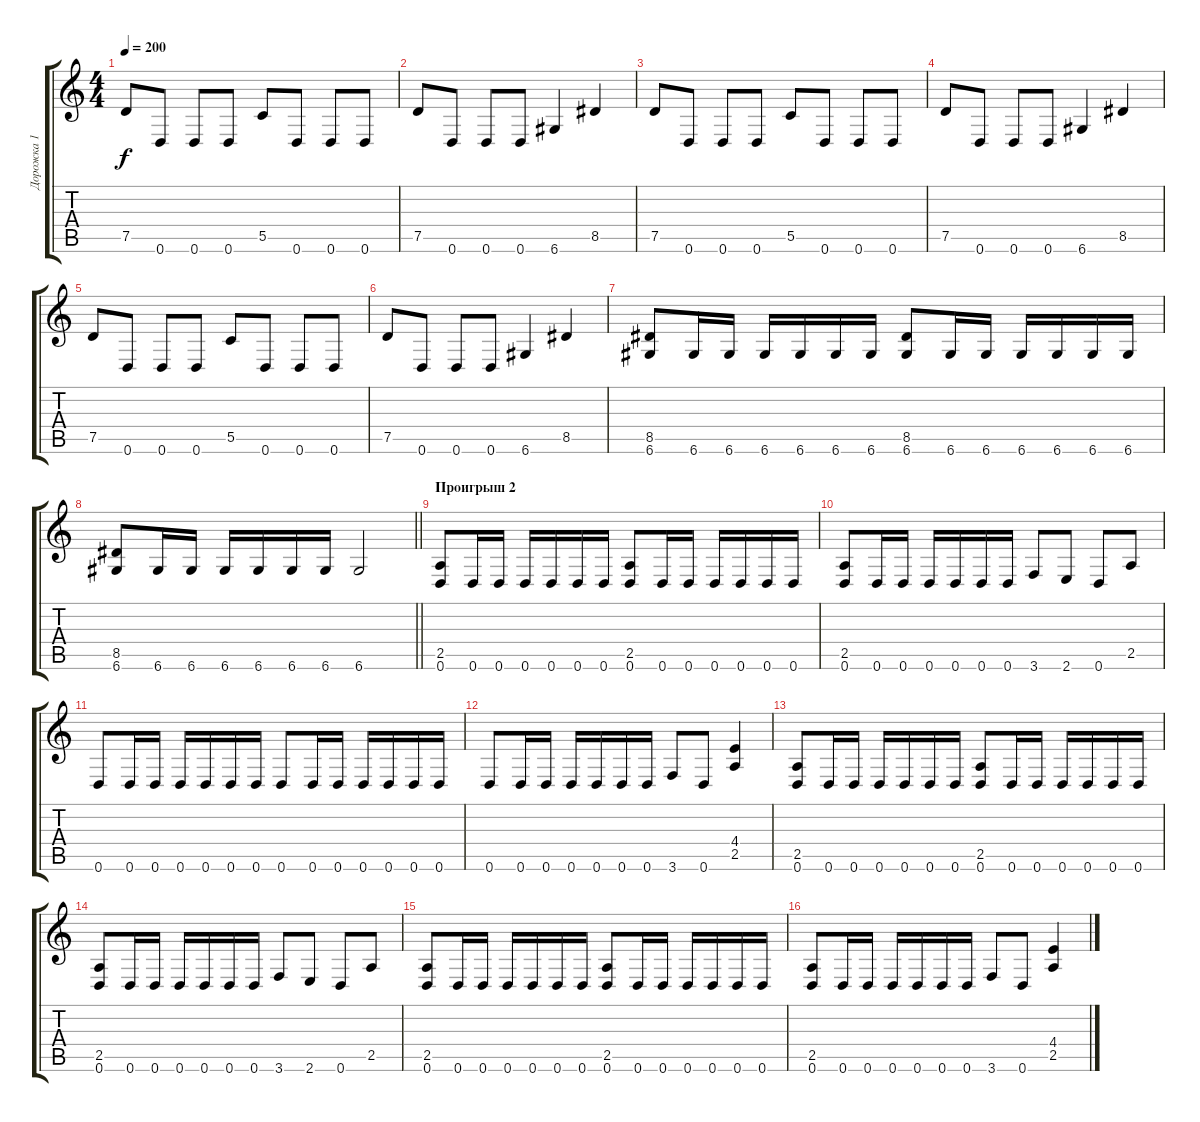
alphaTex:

\track ("Дорожка 1" "Дорожка 1") {instrument distortionguitar}
\staff {score tabs}
\tuning (D4 A3 F3 C3 G2 D2) {hide}
\ts (4 4)
\tempo 200
\clef g2
\ks c
7.5.8{dy f} 0.6.8 0.6.8 0.6.8 5.5.8 0.6.8 0.6.8 0.6.8 |
7.5.8 0.6.8 0.6.8 0.6.8 6.6.4 8.5.4 |
7.5.8 0.6.8 0.6.8 0.6.8 5.5.8 0.6.8 0.6.8 0.6.8 |
7.5.8 0.6.8 0.6.8 0.6.8 6.6.4 8.5.4 |
7.5.8 0.6.8 0.6.8 0.6.8 5.5.8 0.6.8 0.6.8 0.6.8 |
7.5.8 0.6.8 0.6.8 0.6.8 6.6.4 8.5.4 |
(8.5 6.6).8 6.6.16 6.6.16 6.6.16 6.6.16 6.6.16 6.6.16 (8.5 6.6).8 6.6.16 6.6.16 6.6.16 6.6.16 6.6.16 6.6.16 |
\barLineRight lightlight
(8.5 6.6).8 6.6.16 6.6.16 6.6.16 6.6.16 6.6.16 6.6.16 6.6.2 |
\section ("" "Проигрыш 2")
(2.5 0.6).8 0.6.16 0.6.16 0.6.16 0.6.16 0.6.16 0.6.16 (2.5 0.6).8 0.6.16 0.6.16 0.6.16 0.6.16 0.6.16 0.6.16 |
(2.5 0.6).8 0.6.16 0.6.16 0.6.16 0.6.16 0.6.16 0.6.16 3.6.8 2.6.8 0.6.8 2.5.8 |
0.6.8 0.6.16 0.6.16 0.6.16 0.6.16 0.6.16 0.6.16 0.6.8 0.6.16 0.6.16 0.6.16 0.6.16 0.6.16 0.6.16 |
0.6.8 0.6.16 0.6.16 0.6.16 0.6.16 0.6.16 0.6.16 3.6.8 0.6.8 (4.4 2.5).4 |
(2.5 0.6).8 0.6.16 0.6.16 0.6.16 0.6.16 0.6.16 0.6.16 (2.5 0.6).8 0.6.16 0.6.16 0.6.16 0.6.16 0.6.16 0.6.16 |
(2.5 0.6).8 0.6.16 0.6.16 0.6.16 0.6.16 0.6.16 0.6.16 3.6.8 2.6.8 0.6.8 2.5.8 |
(2.5 0.6).8 0.6.16 0.6.16 0.6.16 0.6.16 0.6.16 0.6.16 (2.5 0.6).8 0.6.16 0.6.16 0.6.16 0.6.16 0.6.16 0.6.16 |
(2.5 0.6).8 0.6.16 0.6.16 0.6.16 0.6.16 0.6.16 0.6.16 3.6.8 0.6.8 (4.4 2.5).4
